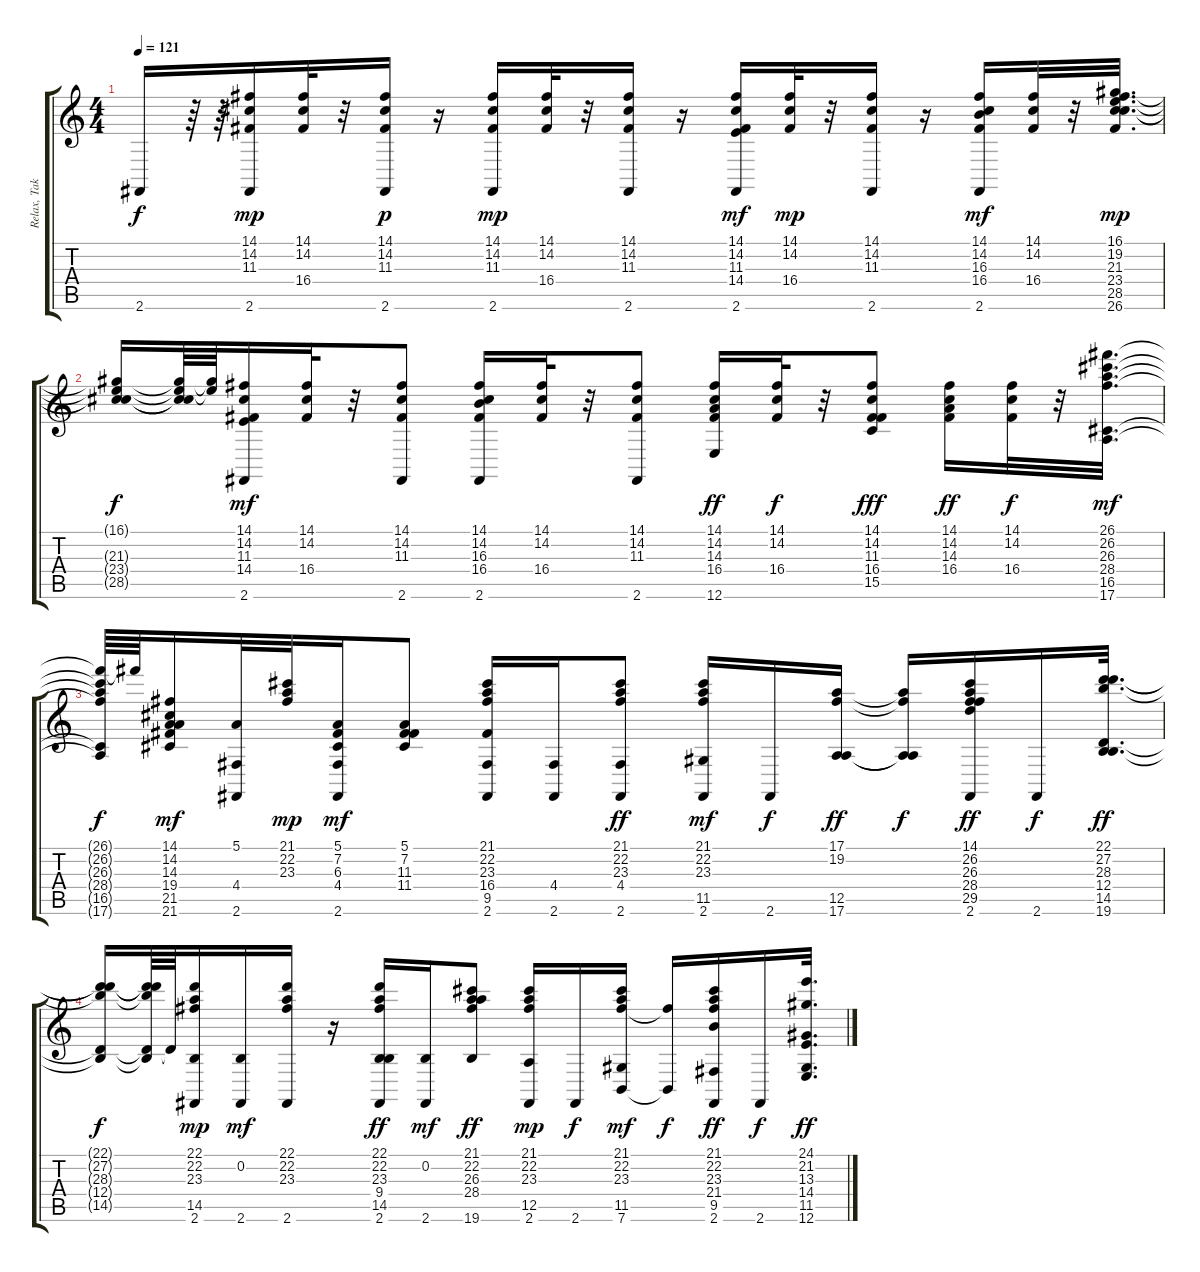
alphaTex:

\track ("Relax, Take It Easy - Mika" "Relax, Tak") {instrument glockenspiel}
\staff {score tabs}
\tuning (E4 B3 G3 D3 A2 E2) {hide}
\ts (4 4)
\tempo 121
\clef g2
\ks c
2.6{t}.16{dy f} r.64 r.64 (14.1 14.2 11.3 2.6).16{dy mp} (14.1 14.2 16.4).32 r.32 (14.1 14.2 11.3 2.6).16{dy p} r.16 (14.1 14.2 11.3 2.6).16{dy mp} (14.1 14.2 16.4).32 r.32 (14.1 14.2 11.3 2.6).16 r.16 (14.1 14.2 11.3 14.4 2.6).16{dy mf} (14.1 14.2 16.4).32{dy mp} r.32 (14.1 14.2 11.3 2.6).16 r.16 (14.1 14.2 16.3 16.4 2.6).16{dy mf} (14.1 14.2 16.4).32 r.32 (16.1 19.2 21.3 23.4 28.5 26.6).32{d dy mp} |
(16.1{t} 21.3{t} 23.4{t} 28.5{t}).16{dy f} (16.1{t} 21.3{t} 23.4{t} 28.5{t}).64 (16.1{t} 21.3{t}).64 (14.1 14.2 11.3 14.4 2.6).16{dy mf} (14.1 14.2 16.4).32 r.32 (14.1 14.2 11.3 2.6).8 (14.1 14.2 16.3 16.4 2.6).16 (14.1 14.2 16.4).32 r.32 (14.1 14.2 11.3 2.6).8 (14.1 14.2 14.3 16.4 12.6).16{dy ff} (14.1 14.2 16.4).32{dy f} r.32 (14.1 14.2 11.3 16.4 15.5).8{dy fff} (14.1 14.2 14.3 16.4).16{dy ff} (14.1 14.2 16.4).32{dy f} r.32 (26.1 26.2 26.3 28.4 16.5 17.6).32{d dy mf} |
(26.1{t} 26.2{t} 26.3{t} 28.4{t} 16.5{t} 17.6{t}).64{dy f} 26.1{t}.64 (14.1 14.2 14.3 19.4 21.5 21.6).16{dy mf} (5.1 4.4 2.6).32 (21.1 22.2 23.3).32{dy mp} (5.1 7.2 6.3 4.4 2.6).16{dy mf} (5.1 7.2 11.3 11.4).8 (21.1 22.2 23.3 16.4 9.5 2.6).16 (4.4 2.6).16 (21.1 22.2 23.3 4.4 2.6).8{dy ff} (21.1 22.2 23.3 11.5 2.6).16{dy mf} 2.6.16{dy f} (17.1 19.2 12.5 17.6).16{dy ff} (17.1{t} 19.2{t} 12.5{t} 17.6{t}).16{dy f} (14.1 26.2 26.3 28.4 29.5 2.6).16{dy ff} 2.6.16{dy f} (22.1 27.2 28.3 12.4 14.5 19.6).32{d dy ff} |
(22.1{t} 27.2{t} 28.3{t} 12.4{t} 14.5{t}).16{dy f} (22.1{t} 27.2{t} 28.3{t} 12.4{t} 14.5{t}).64 12.4{t}.64 (22.1 22.2 23.3 14.5 2.6).16{dy mp} (0.2 2.6).16{dy mf} (22.1 22.2 23.3 2.6).16 r.16 (22.1 22.2 23.3 9.4 14.5 2.6).16{dy ff} (0.2 2.6).16{dy mf} (21.1 22.2 26.3 28.4 19.6).8{dy ff} (21.1 22.2 23.3 12.5 2.6).16{dy mp} 2.6.16{dy f} (21.1 22.2 23.3 11.5 7.6).16{dy mf} (23.3{t} 7.6{t}).16{dy f} (21.1 22.2 23.3 21.4 9.5 2.6).16{dy ff} 2.6.16{dy f} (24.1 21.2 13.3 14.4 11.5 12.6).32{d dy ff}
